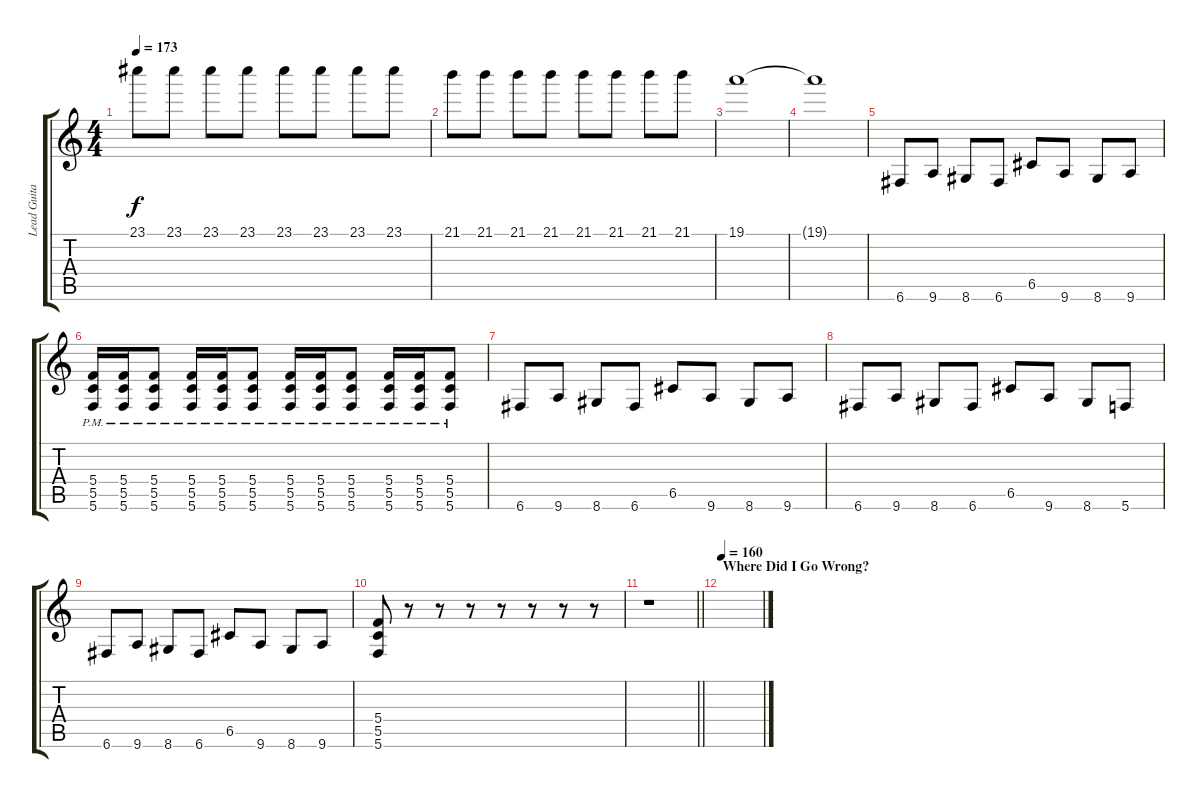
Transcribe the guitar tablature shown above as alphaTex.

\track ("Lead Guitar (Drop C)" "Lead Guita") {instrument distortionguitar}
\staff {score tabs}
\tuning (D4 A3 F3 C3 G2 C2) {hide}
\ts (4 4)
\tempo 173
\clef g2
\ks c
23.1.8{dy f} 23.1.8 23.1.8 23.1.8 23.1.8 23.1.8 23.1.8 23.1.8 |
21.1.8 21.1.8 21.1.8 21.1.8 21.1.8 21.1.8 21.1.8 21.1.8 |
19.1.1 |
19.1{t}.1 |
6.6.8 9.6.8 8.6.8 6.6.8 6.5.8 9.6.8 8.6.8 9.6.8 |
(5.4{pm} 5.5{pm} 5.6{pm}).16 (5.4{pm} 5.5{pm} 5.6{pm}).16 (5.4{pm} 5.5{pm} 5.6{pm}).8 (5.4{pm} 5.5{pm} 5.6{pm}).16 (5.4{pm} 5.5{pm} 5.6{pm}).16 (5.4{pm} 5.5{pm} 5.6{pm}).8 (5.4{pm} 5.5{pm} 5.6{pm}).16 (5.4{pm} 5.5{pm} 5.6{pm}).16 (5.4{pm} 5.5{pm} 5.6{pm}).8 (5.4{pm} 5.5{pm} 5.6{pm}).16 (5.4{pm} 5.5{pm} 5.6{pm}).16 (5.4{pm} 5.5{pm} 5.6{pm}).8 |
6.6.8 9.6.8 8.6.8 6.6.8 6.5.8 9.6.8 8.6.8 9.6.8 |
6.6.8 9.6.8 8.6.8 6.6.8 6.5.8 9.6.8 8.6.8 5.6.8 |
6.6.8 9.6.8 8.6.8 6.6.8 6.5.8 9.6.8 8.6.8 9.6.8 |
(5.4 5.5 5.6).8 r.8 r.8 r.8 r.8 r.8 r.8 r.8 |
\barLineRight lightlight
r.1 |
\section ("" "Where Did I Go Wrong?")
\tempo 160
